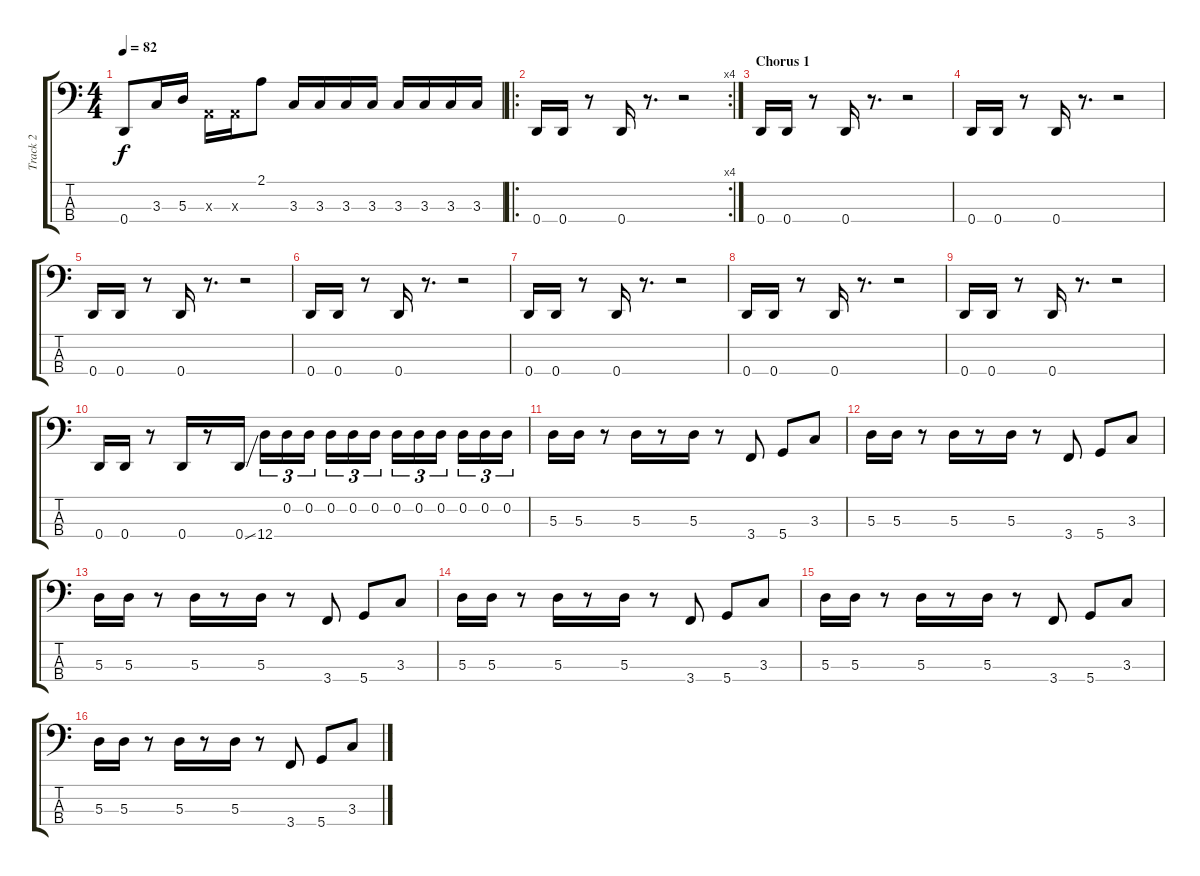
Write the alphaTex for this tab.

\track ("Track 2" "Track 2") {instrument slapbass2}
\staff {score tabs}
\tuning (G2 D2 A1 D1) {hide}
\ts (4 4)
\tempo 82
\clef f4
\ks c
0.4.8{dy f} 3.3.16 5.3.16 0.3{x}.16 0.3{x}.16 2.1.8 3.3.16 3.3.16 3.3.16 3.3.16 3.3.16 3.3.16 3.3.16 3.3.16 |
\ro
\rc 4
0.4.16 0.4.16 r.8 0.4.16 r.8{d} r.2 |
\section ("" "Chorus 1")
0.4.16 0.4.16 r.8 0.4.16 r.8{d} r.2 |
0.4.16 0.4.16 r.8 0.4.16 r.8{d} r.2 |
0.4.16 0.4.16 r.8 0.4.16 r.8{d} r.2 |
0.4.16 0.4.16 r.8 0.4.16 r.8{d} r.2 |
0.4.16 0.4.16 r.8 0.4.16 r.8{d} r.2 |
0.4.16 0.4.16 r.8 0.4.16 r.8{d} r.2 |
0.4.16 0.4.16 r.8 0.4.16 r.8{d} r.2 |
0.4.16 0.4.16 r.8 0.4.16 r.8 0.4{ss}.16 12.4.16{tu (3 2)} 0.2.16{tu (3 2)} 0.2.16{tu (3 2)} 0.2.16{tu (3 2)} 0.2.16{tu (3 2)} 0.2.16{tu (3 2)} 0.2.16{tu (3 2)} 0.2.16{tu (3 2)} 0.2.16{tu (3 2)} 0.2.16{tu (3 2)} 0.2.16{tu (3 2)} 0.2.16{tu (3 2)} |
5.3.16 5.3.16 r.8 5.3.16 r.8 5.3.16 r.8 3.4.8 5.4.8 3.3.8 |
5.3.16 5.3.16 r.8 5.3.16 r.8 5.3.16 r.8 3.4.8 5.4.8 3.3.8 |
5.3.16 5.3.16 r.8 5.3.16 r.8 5.3.16 r.8 3.4.8 5.4.8 3.3.8 |
5.3.16 5.3.16 r.8 5.3.16 r.8 5.3.16 r.8 3.4.8 5.4.8 3.3.8 |
5.3.16 5.3.16 r.8 5.3.16 r.8 5.3.16 r.8 3.4.8 5.4.8 3.3.8 |
5.3.16 5.3.16 r.8 5.3.16 r.8 5.3.16 r.8 3.4.8 5.4.8 3.3.8
